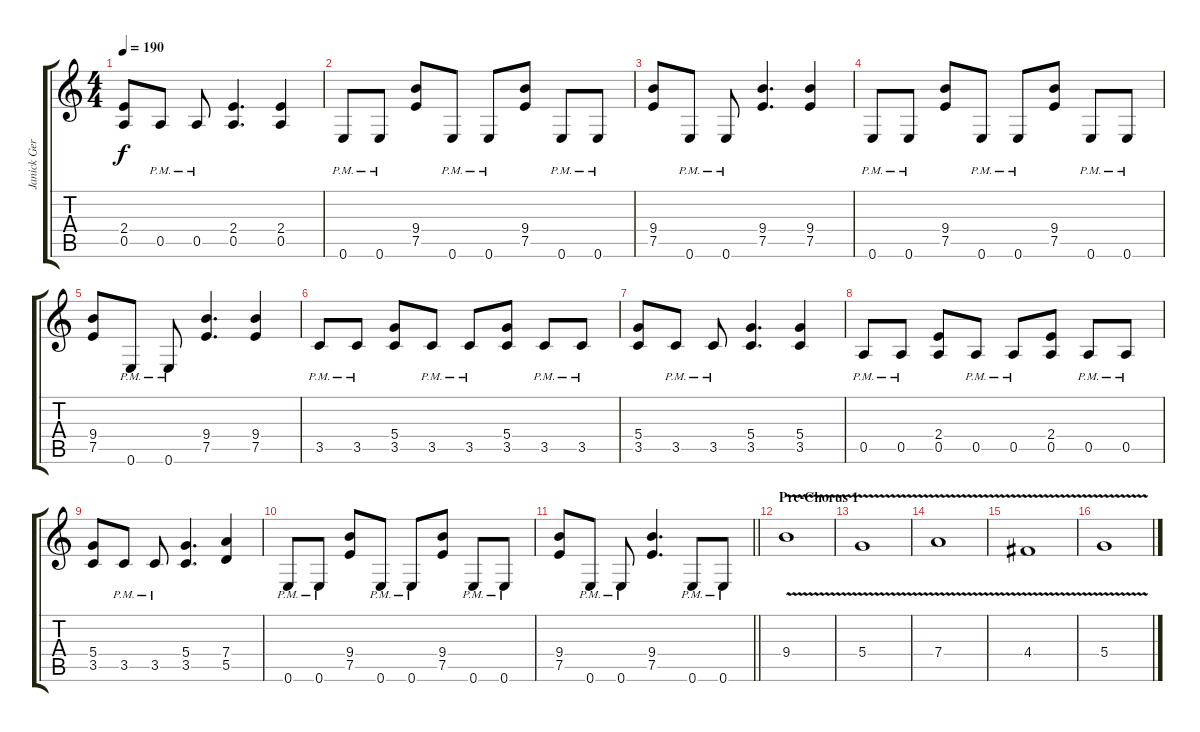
\track ("Janick Gers" "Janick Ger") {instrument distortionguitar}
\staff {score tabs}
\tuning (E4 B3 G3 D3 A2 E2) {hide}
\ts (4 4)
\tempo 190
\clef g2
\ks c
(2.4 0.5).8{dy f} 0.5{pm}.8 0.5{pm}.8 (2.4 0.5).4{d} (2.4 0.5).4 |
0.6{pm}.8 0.6{pm}.8 (9.4 7.5).8 0.6{pm}.8 0.6{pm}.8 (9.4 7.5).8 0.6{pm}.8 0.6{pm}.8 |
(9.4 7.5).8 0.6{pm}.8 0.6{pm}.8 (9.4 7.5).4{d} (9.4 7.5).4 |
0.6{pm}.8 0.6{pm}.8 (9.4 7.5).8 0.6{pm}.8 0.6{pm}.8 (9.4 7.5).8 0.6{pm}.8 0.6{pm}.8 |
(9.4 7.5).8 0.6{pm}.8 0.6{pm}.8 (9.4 7.5).4{d} (9.4 7.5).4 |
3.5{pm}.8 3.5{pm}.8 (5.4 3.5).8 3.5{pm}.8 3.5{pm}.8 (5.4 3.5).8 3.5{pm}.8 3.5{pm}.8 |
(5.4 3.5).8 3.5{pm}.8 3.5{pm}.8 (5.4 3.5).4{d} (5.4 3.5).4 |
0.5{pm}.8 0.5{pm}.8 (2.4 0.5).8 0.5{pm}.8 0.5{pm}.8 (2.4 0.5).8 0.5{pm}.8 0.5{pm}.8 |
(5.4 3.5).8 3.5{pm}.8 3.5{pm}.8 (5.4 3.5).4{d} (7.4 5.5).4 |
0.6{pm}.8 0.6{pm}.8 (9.4 7.5).8 0.6{pm}.8 0.6{pm}.8 (9.4 7.5).8 0.6{pm}.8 0.6{pm}.8 |
\barLineRight lightlight
(9.4 7.5).8 0.6{pm}.8 0.6{pm}.8 (9.4 7.5).4{d} 0.6{pm}.8 0.6{pm}.8 |
\section ("" "Pre-Chorus 1")
9.4{v}.1 |
5.4{v}.1 |
7.4{v}.1 |
4.4{v}.1 |
5.4{v}.1
